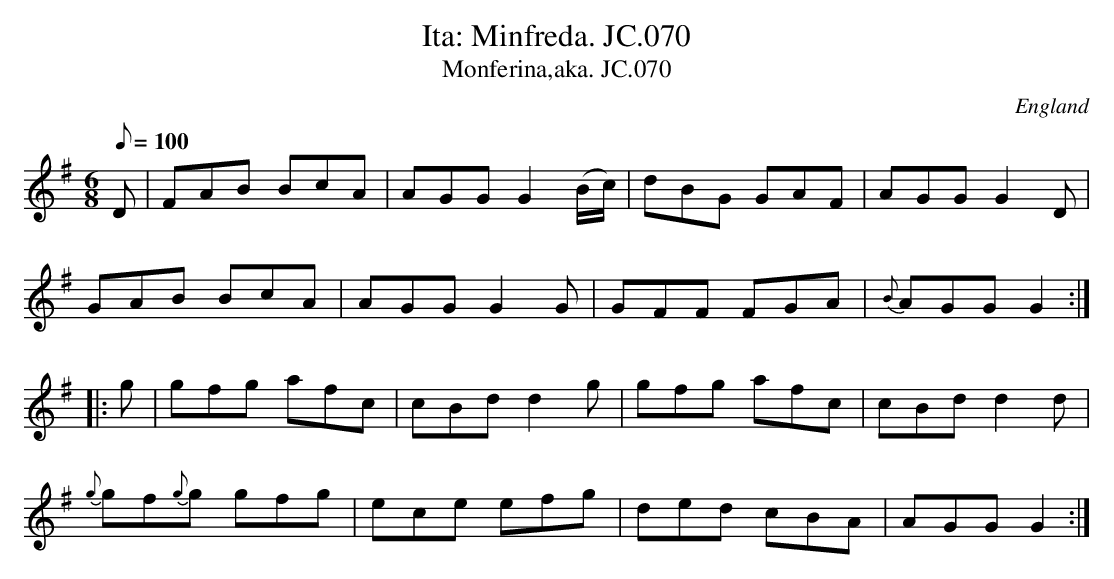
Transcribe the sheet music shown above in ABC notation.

X:1
T:Ita: Minfreda. JC.070
T:Monferina,aka. JC.070
M:6/8
L:1/8
Q:100
O:England
K:G
D|FAB BcA|AGGG2(B/c/)|dBG GAF|AGGG2D|!
GAB BcA|AGGG2G|GFF FGA|{B}AGGG2:|!
|:g|gfg afc|cBdd2g|gfg afc|cBdd2d|!
{g}gf{g}g gfg|ece efg|ded cBA|AGGG2:|]
